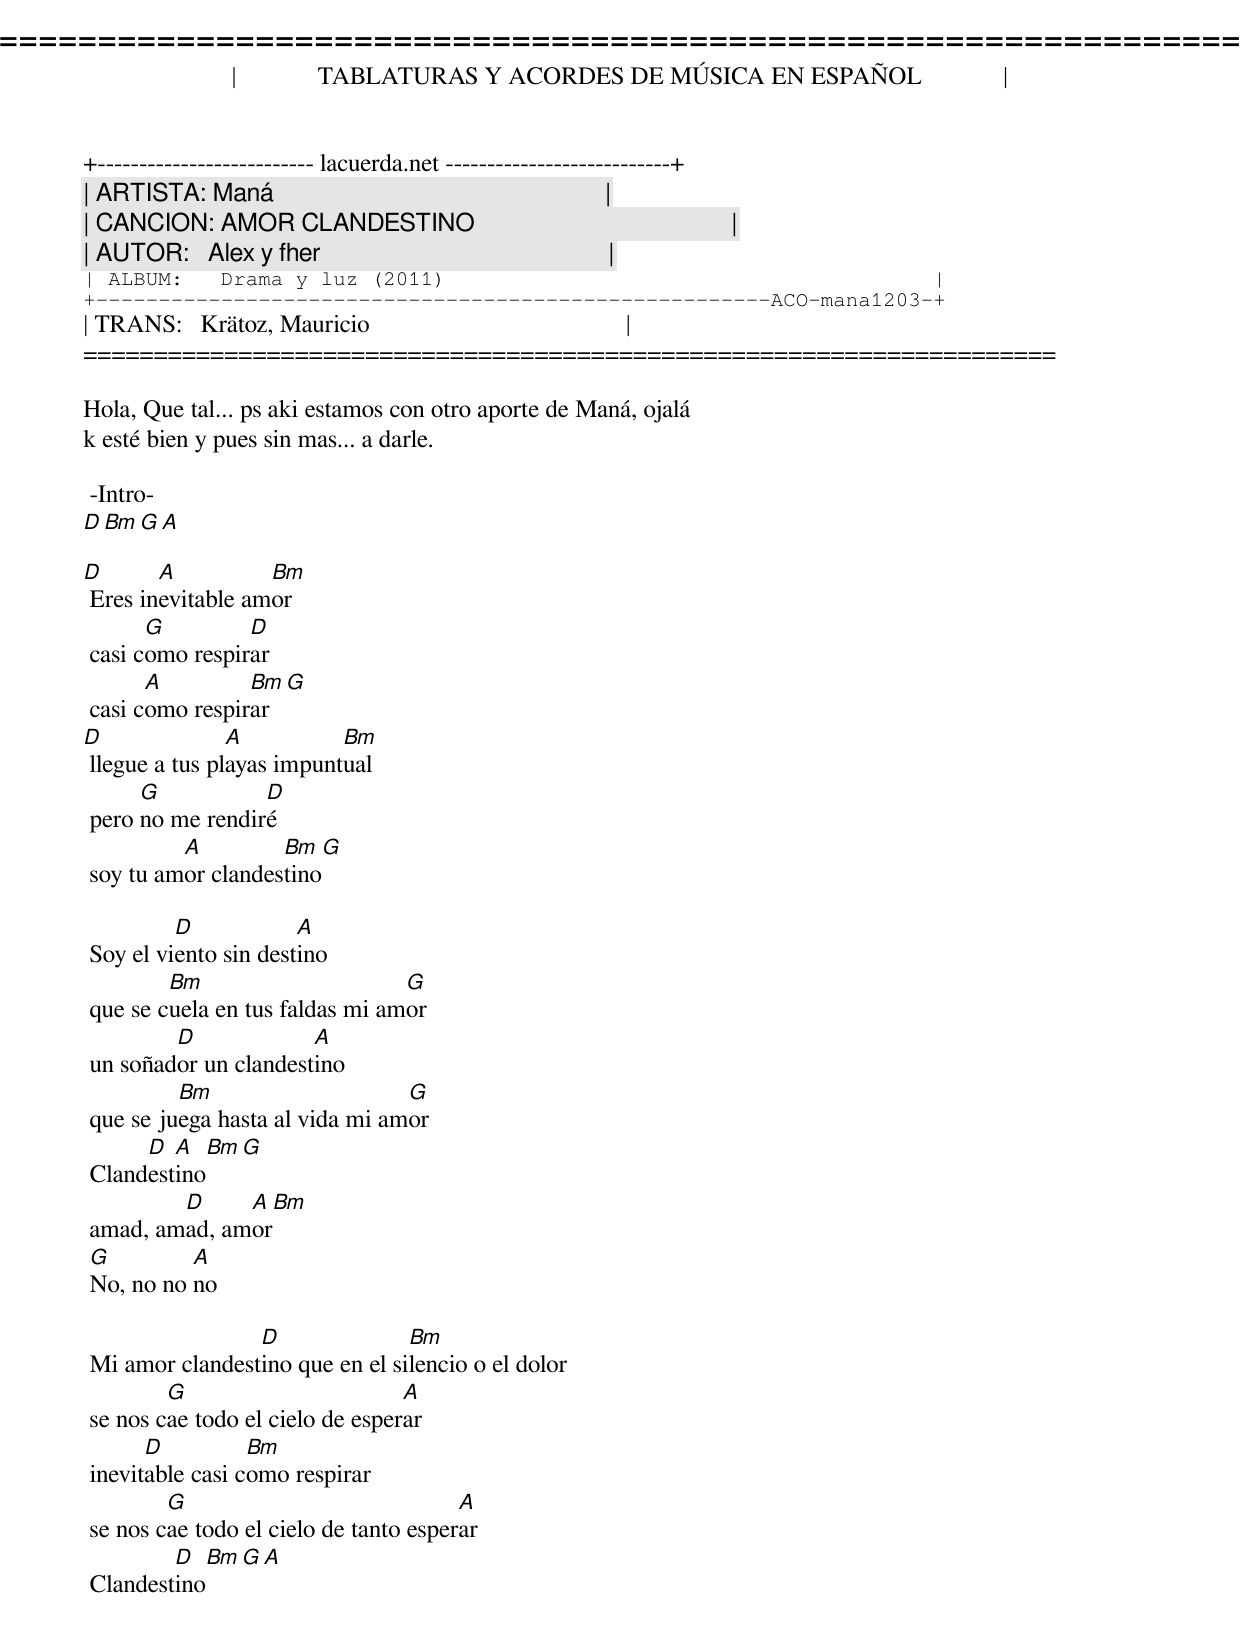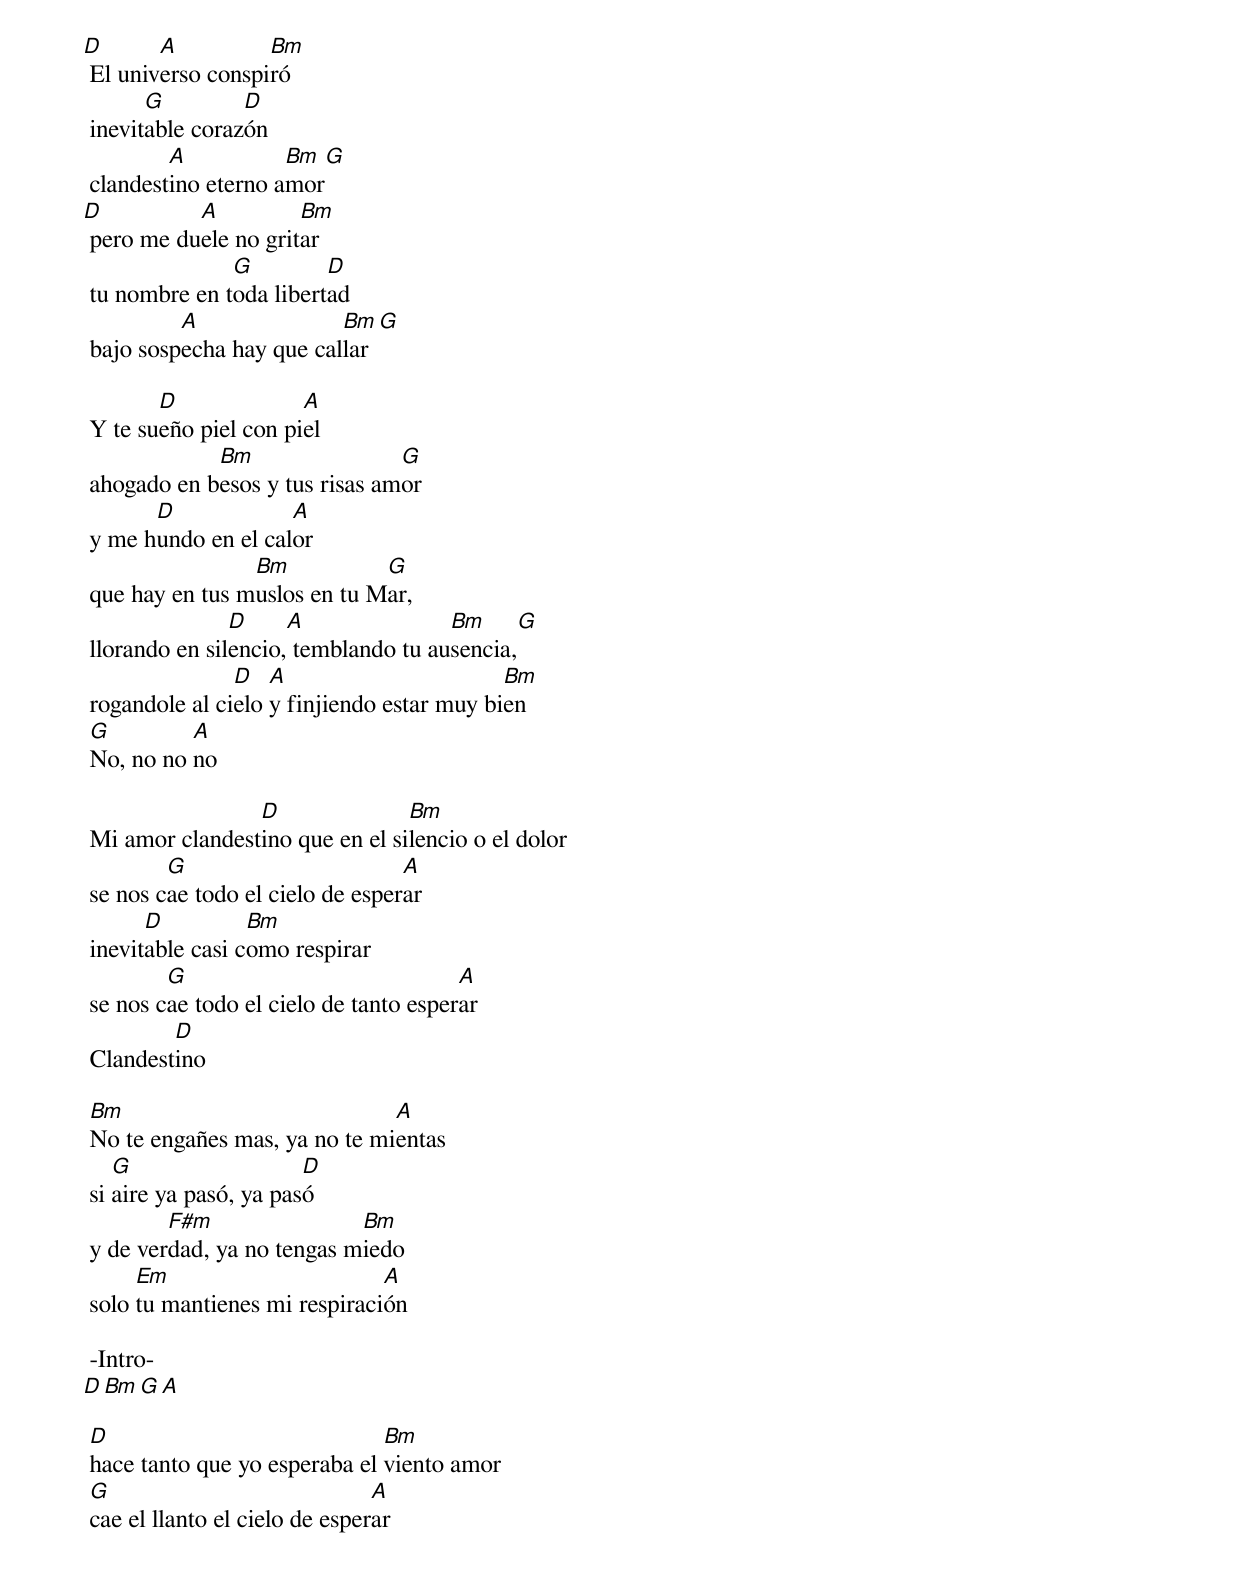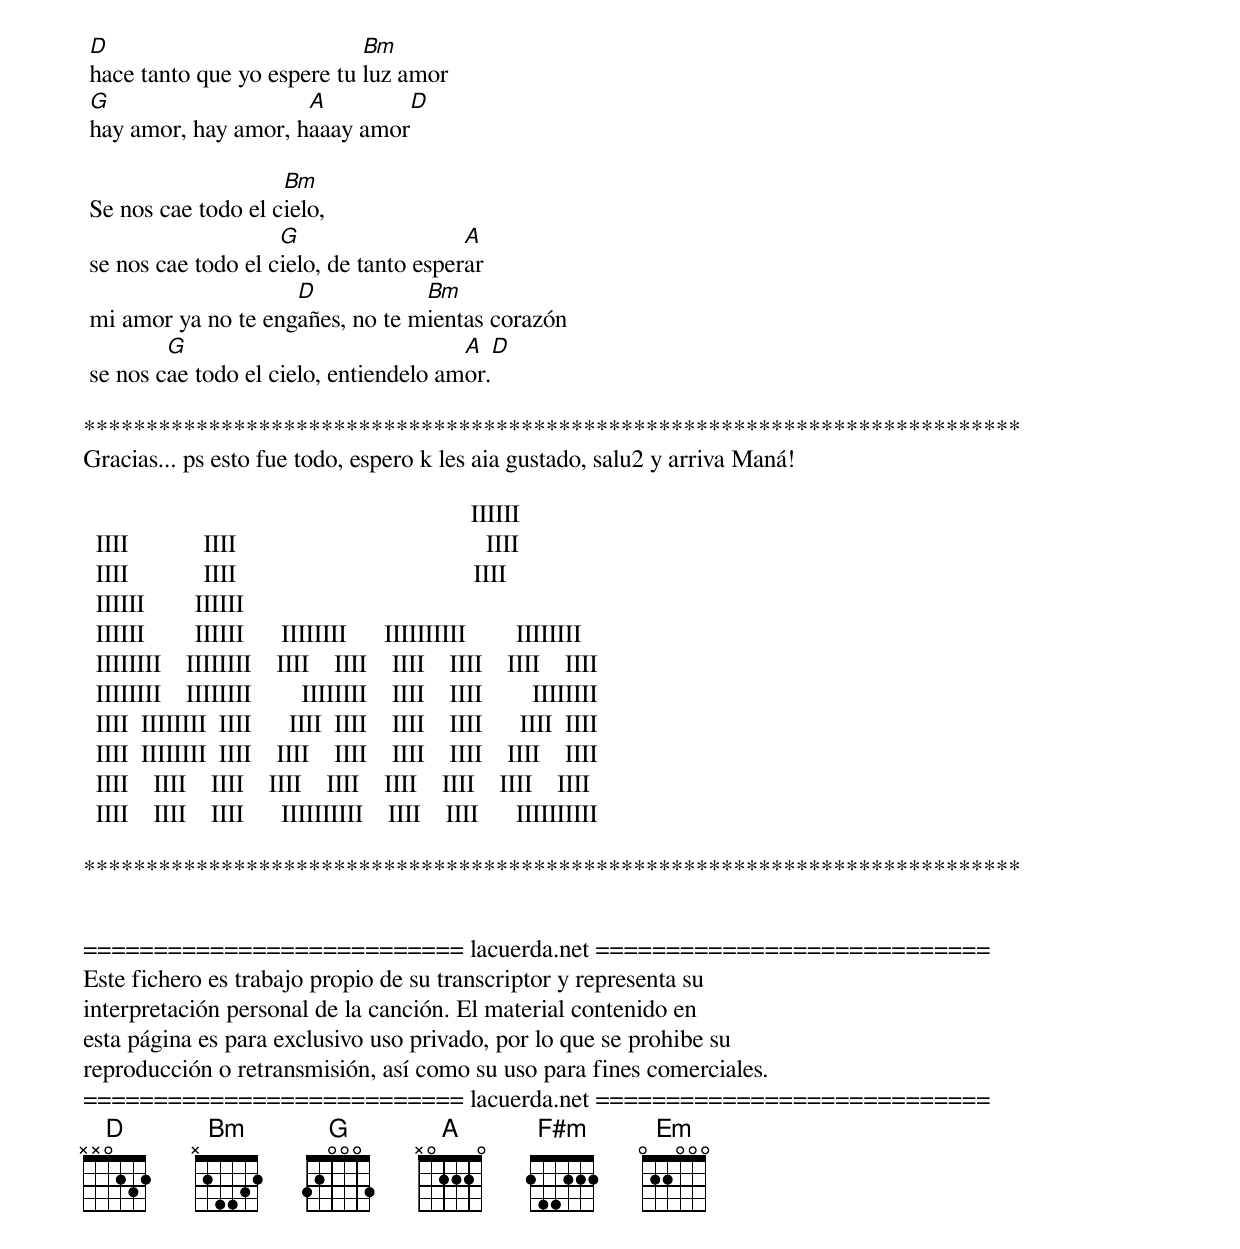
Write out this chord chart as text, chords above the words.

=====================================================================
|             TABLATURAS Y ACORDES DE MÚSICA EN ESPAÑOL             |
+-------------------------- lacuerda.net ---------------------------+
| ARTISTA: Maná                                                     |
| CANCION: AMOR CLANDESTINO                                         |
| AUTOR:   Alex y fher                                              |
| ALBUM:   Drama y luz (2011)                                       |
+------------------------------------------------------ACO-mana1203-+
| TRANS:   Krätoz, Mauricio                                         |
=====================================================================

Hola, Que tal... ps aki estamos con otro aporte de Maná, ojalá
k esté bien y pues sin mas... a darle.

 -Intro-
 D Bm G A

D       A          Bm
 Eres inevitable amor
       G         D
 casi como respirar
       A         Bm  G
 casi como respirar
D               A          Bm
 llegue a tus playas impuntual
      G           D
 pero no me rendiré
          A         Bm  G
 soy tu amor clandestino

          D            A
 Soy el viento sin destino
         Bm                      G
 que se cuela en tus faldas mi amor
         D             A
 un soñador un clandestino
          Bm                     G
 que se juega hasta al vida mi amor
      D  A  Bm  G
 Clandestino
         D     A  Bm
 amad, amad, amor
 G         A
 No, no no no

                 D               Bm
 Mi amor clandestino que en el silencio o el dolor
         G                        A
 se nos cae todo el cielo de esperar
       D          Bm
 inevitable casi como respirar
         G                              A
 se nos cae todo el cielo de tanto esperar
         D  Bm  G  A
 Clandestino

D       A          Bm
 El universo conspiró
       G         D
 inevitable corazón
         A           Bm  G
 clandestino eterno amor
D          A          Bm
 pero me duele no gritar
               G         D
 tu nombre en toda libertad
          A               Bm  G
 bajo sospecha hay que callar

        D              A
 Y te sueño piel con piel
             Bm                 G
 ahogado en besos y tus risas amor
       D             A
 y me hundo en el calor
                 Bm           G
 que hay en tus muslos en tu Mar,
                D     A               Bm     G
 llorando en silencio, temblando tu ausencia,
                D   A                       Bm
 rogandole al cielo y finjiendo estar muy bien
 G         A
 No, no no no

                 D               Bm
 Mi amor clandestino que en el silencio o el dolor
         G                        A
 se nos cae todo el cielo de esperar
       D          Bm
 inevitable casi como respirar
         G                              A
 se nos cae todo el cielo de tanto esperar
         D
 Clandestino

 Bm                            A
 No te engañes mas, ya no te mientas
    G                   D
 si aire ya pasó, ya pasó
         F#m                Bm
 y de verdad, ya no tengas miedo
      Em                       A
 solo tu mantienes mi respiración

 -Intro-
 D Bm G A

 D                             Bm
 hace tanto que yo esperaba el viento amor
 G                              A
 cae el llanto el cielo de esperar
 D                           Bm
 hace tanto que yo espere tu luz amor
 G                    A         D
 hay amor, hay amor, haaay amor

                     Bm
 Se nos cae todo el cielo,
                     G                   A
 se nos cae todo el cielo, de tanto esperar
                     D            Bm
 mi amor ya no te engañes, no te mientas corazón
         G                              A  D
 se nos cae todo el cielo, entiendelo amor.

***************************************************************************
Gracias... ps esto fue todo, espero k les aia gustado, salu2 y arriva Maná!

                                                              IIIIII
  IIII            IIII                                        IIII
  IIII            IIII                                      IIII
  IIIIII        IIIIII
  IIIIII        IIIIII      IIIIIIII      IIIIIIIIII        IIIIIIII
  IIIIIIII    IIIIIIII    IIII    IIII    IIII    IIII    IIII    IIII
  IIIIIIII    IIIIIIII        IIIIIIII    IIII    IIII        IIIIIIII
  IIII  IIIIIIII  IIII      IIII  IIII    IIII    IIII      IIII  IIII
  IIII  IIIIIIII  IIII    IIII    IIII    IIII    IIII    IIII    IIII
  IIII    IIII    IIII    IIII    IIII    IIII    IIII    IIII    IIII
  IIII    IIII    IIII      IIIIIIIIII    IIII    IIII      IIIIIIIIII

***************************************************************************


=========================== lacuerda.net ============================
Este fichero es trabajo propio de su transcriptor y representa su
interpretación personal de la canción. El material contenido en
esta página es para exclusivo uso privado, por lo que se prohibe su
reproducción o retransmisión, así como su uso para fines comerciales.
=========================== lacuerda.net ============================
